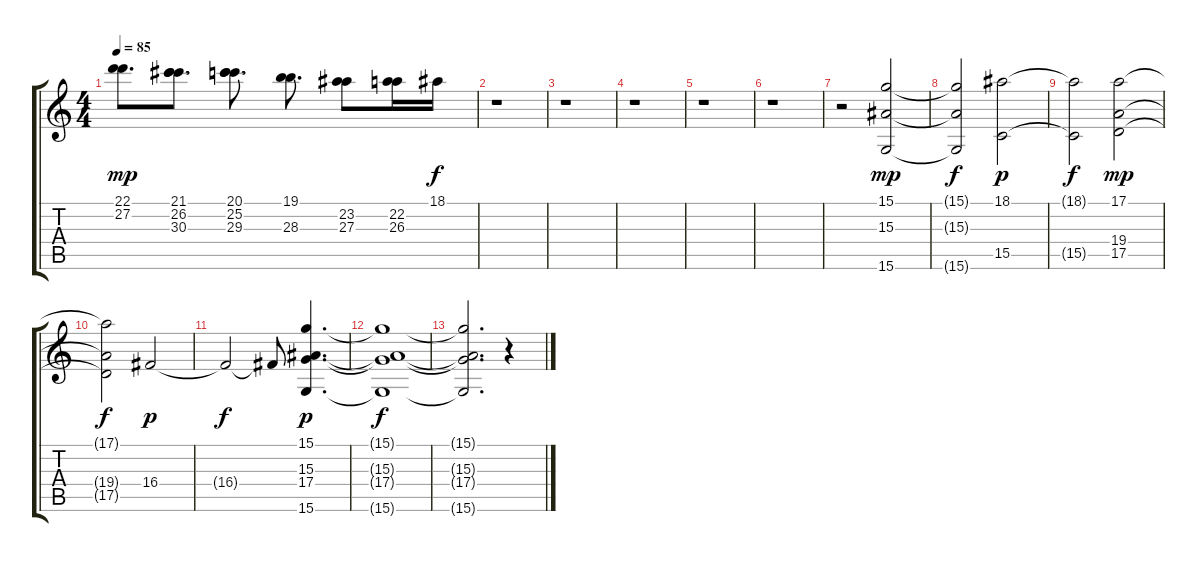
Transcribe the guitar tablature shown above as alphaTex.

\track "" {instrument synthstrings1}
\staff {score tabs}
\tuning (E4 B3 G3 D3 A2 E2) {hide}
\ts (4 4)
\tempo 85
\clef g2
\ks c
(22.1 27.2).8{d dy mp} (21.1 26.2 30.3).8{d} (20.1 25.2 29.3).8{d} (19.1 28.3).8{d} (23.2 27.3).8 (22.2 26.3).16 18.1.16{dy f} |
r.1 |
r.1 |
r.1 |
r.1 |
r.1 |
r.2 (15.1 15.3 15.6).2{dy mp} |
(15.1{t} 15.3{t} 15.6{t}).2{dy f} (18.1 15.5).2{dy p} |
(18.1{t} 15.5{t}).2{dy f} (17.1 19.4 17.5).2{dy mp} |
(17.1{t} 19.4{t} 17.5{t}).2{dy f} 16.4.2{dy p} |
16.4{t}.2{dy f} 16.4{t}.8 (15.1 15.3 17.4 15.6).4{d dy p} |
(15.1{t} 15.3{t} 17.4{t} 15.6{t}).1{dy f} |
(15.1{t} 15.3{t} 17.4{t} 15.6{t}).2{d} r.4
